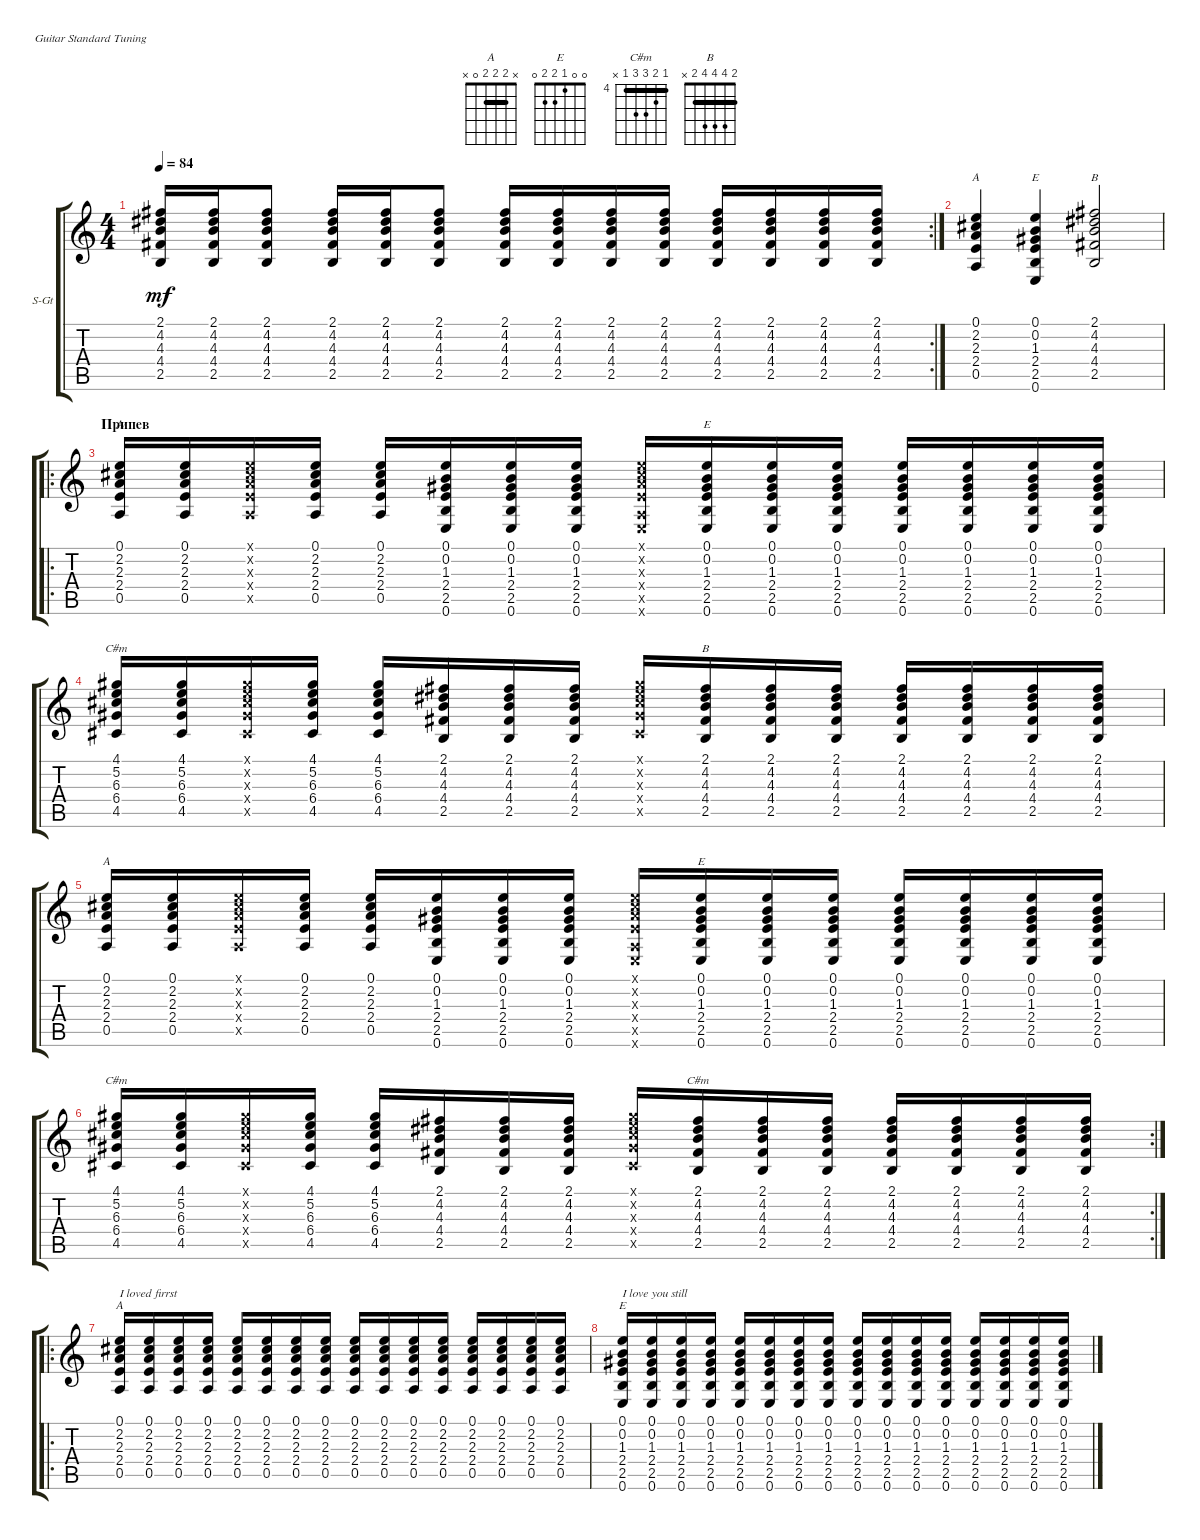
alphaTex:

\defaultSystemsLayout 4
\bracketExtendMode groupsimilarinstruments
\firstSystemTrackNameOrientation horizontal
\otherSystemsTrackNameOrientation horizontal
\track ("Steel Guitar" "S-Gt") {instrument acousticguitarsteel}
\staff {score tabs}
\tuning (E4 B3 G3 D3 A2 E2)
\chord ("A" x 2 2 2 0 x) {barre (2 2)}
\chord ("E" 0 0 1 2 2 0)
\chord ("C#m" 4 5 6 6 4 x) {firstfret 4 barre 4}
\chord ("B" 2 4 4 4 2 x) {barre 2}
\rc 2
\ts (4 4)
\tempo 84
\clef g2
\scale
0.416961
\ks c
(2.5 4.4 4.3 4.2 2.1).16{dy mf} (2.5 4.4 4.3 4.2 2.1).16 (2.5 4.4 4.3 4.2 2.1).8 (2.5 4.4 4.3 4.2 2.1).16 (2.5 4.4 4.3 4.2 2.1).16 (2.5 4.4 4.3 4.2 2.1).8 (2.5 4.4 4.3 4.2 2.1).16 (2.5 4.4 4.3 4.2 2.1).16 (2.5 4.4 4.3 4.2 2.1).16 (2.5 4.4 4.3 4.2 2.1).16 (2.5 4.4 4.3 4.2 2.1).16 (2.5 4.4 4.3 4.2 2.1).16 (2.5 4.4 4.3 4.2 2.1).16 (2.5 4.4 4.3 4.2 2.1).16 |
\scale
0.204947 (2.3 2.4 2.2 0.1 0.5).4{ch "A"} (0.6 2.5 2.4 1.3 0.2 0.1).4{ch "E"} (2.5 4.4 4.3 4.2 2.1).2{ch "B"} |
\ro
\section ("" "Припев")
\scale
0.307184 (0.5 2.4 2.3 2.2 0.1).16{ch "A"} (0.5 2.4 2.3 2.2 0.1).16 (0.5{x} 2.4{x} 2.3{x} 2.2{x} 0.1{x}).16 (0.5 2.4 2.3 2.2 0.1).16 (0.5 2.4 2.3 2.2 0.1).16 (2.5 2.4 1.3 0.2 0.1 0.6).16 (2.5 2.4 1.3 0.2 0.1 0.6).16 (2.5 2.4 1.3 0.2 0.1 0.6).16 (0.5{x} 2.4{x} 2.3{x} 2.2{x} 0.1{x} 0.6{x}).16 (2.5 2.4 1.3 0.2 0.1 0.6).16{ch "E"} (2.5 2.4 1.3 0.2 0.1 0.6).16 (2.5 2.4 1.3 0.2 0.1 0.6).16 (2.5 2.4 1.3 0.2 0.1 0.6).16 (2.5 2.4 1.3 0.2 0.1 0.6).16 (2.5 2.4 1.3 0.2 0.1 0.6).16 (2.5 2.4 1.3 0.2 0.1 0.6).16 |
\scale
0.395541 (4.5 6.4 6.3 5.2 4.1).16{ch "C#m"} (4.5 6.4 6.3 5.2 4.1).16 (4.5{x} 6.4{x} 6.3{x} 5.2{x} 4.1{x}).16 (4.5 6.4 6.3 5.2 4.1).16 (4.5 6.4 6.3 5.2 4.1).16 (2.5 4.4 4.3 4.2 2.1).16 (2.5 4.4 4.3 4.2 2.1).16 (2.5 4.4 4.3 4.2 2.1).16 (4.5{x} 6.4{x} 6.3{x} 5.2{x} 4.1{x}).16 (2.5 4.4 4.3 4.2 2.1).16{ch "B"} (2.5 4.4 4.3 4.2 2.1).16 (2.5 4.4 4.3 4.2 2.1).16 (2.5 4.4 4.3 4.2 2.1).16 (2.5 4.4 4.3 4.2 2.1).16 (2.5 4.4 4.3 4.2 2.1).16 (2.5 4.4 4.3 4.2 2.1).16 |
\scale
0.297275 (0.5 2.4 2.3 2.2 0.1).16{ch "A"} (0.5 2.4 2.3 2.2 0.1).16 (0.5{x} 2.4{x} 2.3{x} 2.2{x} 0.1{x}).16 (0.5 2.4 2.3 2.2 0.1).16 (0.5 2.4 2.3 2.2 0.1).16 (2.5 2.4 1.3 0.2 0.1 0.6).16 (2.5 2.4 1.3 0.2 0.1 0.6).16 (2.5 2.4 1.3 0.2 0.1 0.6).16 (0.5{x} 2.4{x} 2.3{x} 2.2{x} 0.1{x} 0.6{x}).16 (2.5 2.4 1.3 0.2 0.1 0.6).16{ch "E"} (2.5 2.4 1.3 0.2 0.1 0.6).16 (2.5 2.4 1.3 0.2 0.1 0.6).16 (2.5 2.4 1.3 0.2 0.1 0.6).16 (2.5 2.4 1.3 0.2 0.1 0.6).16 (2.5 2.4 1.3 0.2 0.1 0.6).16 (2.5 2.4 1.3 0.2 0.1 0.6).16 |
\rc 2
\scale
0.492386 (4.5 6.4 6.3 5.2 4.1).16{ch "C#m"} (4.5 6.4 6.3 5.2 4.1).16 (4.5{x} 6.4{x} 6.3{x} 5.2{x} 4.1{x}).16 (4.5 6.4 6.3 5.2 4.1).16 (4.5 6.4 6.3 5.2 4.1).16 (2.5 4.4 4.3 4.2 2.1).16 (2.5 4.4 4.3 4.2 2.1).16 (2.5 4.4 4.3 4.2 2.1).16 (4.5{x} 6.4{x} 6.3{x} 5.2{x} 4.1{x}).16 (2.5 4.4 4.3 4.2 2.1).16{ch "C#m"} (2.5 4.4 4.3 4.2 2.1).16 (2.5 4.4 4.3 4.2 2.1).16 (2.5 4.4 4.3 4.2 2.1).16 (2.5 4.4 4.3 4.2 2.1).16 (2.5 4.4 4.3 4.2 2.1).16 (2.5 4.4 4.3 4.2 2.1).16 |
\ro
\scale
0.253807 (0.5 2.4 2.3 2.2 0.1).16{ch "A" txt "I loved firrst"} (0.5 2.4 2.3 2.2 0.1).16 (0.5 2.4 2.3 2.2 0.1).16 (0.5 2.4 2.3 2.2 0.1).16 (0.5 2.4 2.3 2.2 0.1).16 (0.5 2.4 2.3 2.2 0.1).16 (0.5 2.4 2.3 2.2 0.1).16 (0.5 2.4 2.3 2.2 0.1).16 (0.5 2.4 2.3 2.2 0.1).16 (0.5 2.4 2.3 2.2 0.1).16 (0.5 2.4 2.3 2.2 0.1).16 (0.5 2.4 2.3 2.2 0.1).16 (0.5 2.4 2.3 2.2 0.1).16 (0.5 2.4 2.3 2.2 0.1).16 (0.5 2.4 2.3 2.2 0.1).16 (0.5 2.4 2.3 2.2 0.1).16 |
\scale
0.253807 (2.5 2.4 1.3 0.2 0.1 0.6).16{ch "E" txt "I love you still"} (2.5 2.4 1.3 0.2 0.1 0.6).16 (2.5 2.4 1.3 0.2 0.1 0.6).16 (2.5 2.4 1.3 0.2 0.1 0.6).16 (2.5 2.4 1.3 0.2 0.1 0.6).16 (2.5 2.4 1.3 0.2 0.1 0.6).16 (2.5 2.4 1.3 0.2 0.1 0.6).16 (2.5 2.4 1.3 0.2 0.1 0.6).16 (2.5 2.4 1.3 0.2 0.1 0.6).16 (2.5 2.4 1.3 0.2 0.1 0.6).16 (2.5 2.4 1.3 0.2 0.1 0.6).16 (2.5 2.4 1.3 0.2 0.1 0.6).16 (2.5 2.4 1.3 0.2 0.1 0.6).16 (2.5 2.4 1.3 0.2 0.1 0.6).16 (2.5 2.4 1.3 0.2 0.1 0.6).16 (2.5 2.4 1.3 0.2 0.1 0.6).16
